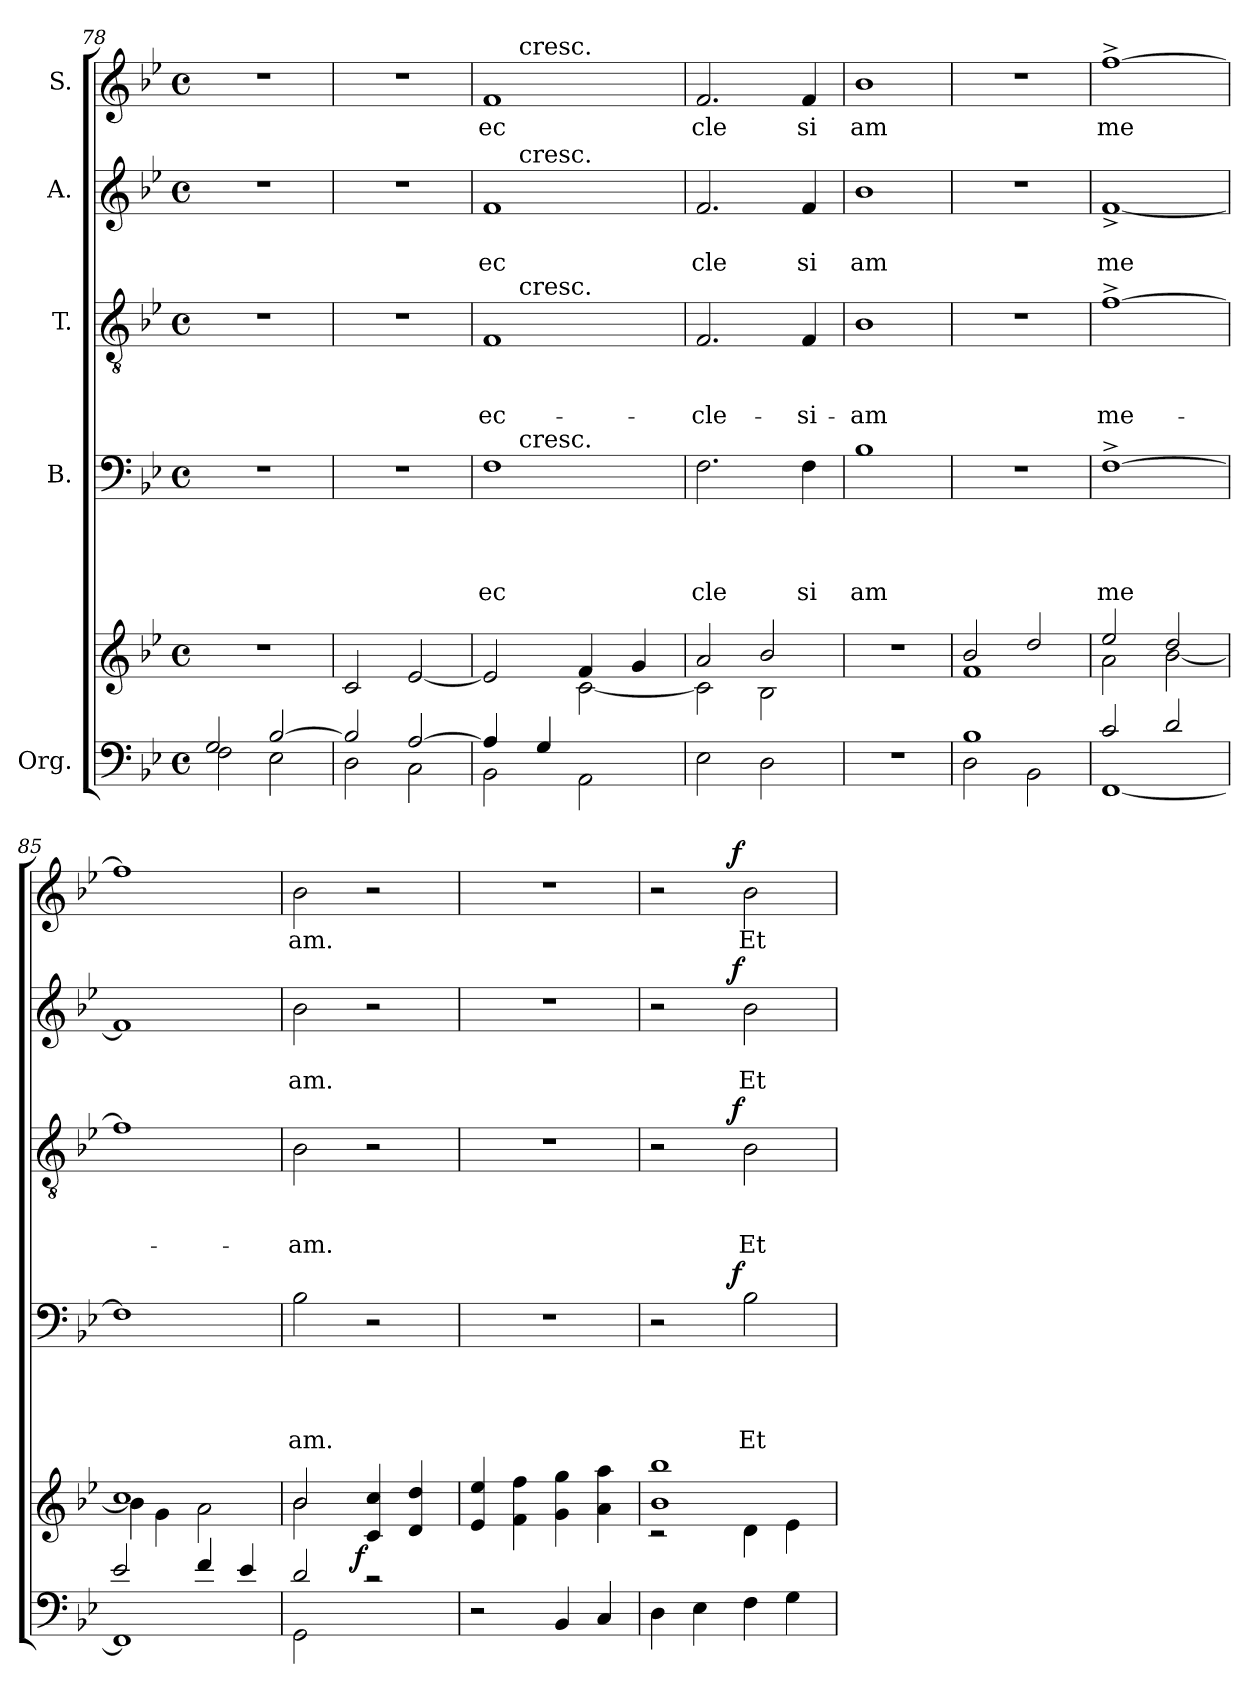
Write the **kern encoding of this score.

**kern	**kern	**dynam	**kern	**text	**text	**text	**text	**dynam	**kern	**text	**text	**text	**dynam	**kern	**text	**text	**dynam	**kern	**text	**dynam
*part5	*part5	*part5	*part4	*part4	*part4	*part4	*part4	*part4	*part3	*part3	*part3	*part3	*part3	*part2	*part2	*part2	*part2	*part1	*part1	*part1
*staff6	*staff5	*staff5/6	*staff4	*staff4	*staff4	*staff4	*staff4	*staff4	*staff3	*staff3	*staff3	*staff3	*staff3	*staff2	*staff2	*staff2	*staff2	*staff1	*staff1	*staff1
*I"Org.	*	*	*I"B.	*	*	*	*	*	*I"T.	*	*	*	*	*I"A.	*	*	*	*I"S.	*	*
*clefF4	*clefG2	*	*clefF4	*	*	*	*	*	*clefGv2	*	*	*	*	*clefG2	*	*	*	*clefG2	*	*
*k[b-e-]	*k[b-e-]	*	*k[b-e-]	*	*	*	*	*	*k[b-e-]	*	*	*	*	*k[b-e-]	*	*	*	*k[b-e-]	*	*
*B-:	*B-:	*	*B-:	*	*	*	*	*	*B-:	*	*	*	*	*B-:	*	*	*	*B-:	*	*
*M4/4	*M4/4	*	*M4/4	*	*	*	*	*	*M4/4	*	*	*	*	*M4/4	*	*	*	*M4/4	*	*
*met(c)	*met(c)	*	*met(c)	*	*	*	*	*	*met(c)	*	*	*	*	*met(c)	*	*	*	*met(c)	*	*
=78	=78	=78	=78	=78	=78	=78	=78	=78	=78	=78	=78	=78	=78	=78	=78	=78	=78	=78	=78	=78
*^	*	*	*	*	*	*	*	*	*	*	*	*	*	*	*	*	*	*	*	*
2G/	2F\	1r	.	1r	.	.	.	.	.	1r	.	.	.	.	1r	.	.	.	1r	.	.
[>2B-/	2E-\	.	.	.	.	.	.	.	.	.	.	.	.	.	.	.	.	.	.	.	.
=79	=79	=79	=79	=79	=79	=79	=79	=79	=79	=79	=79	=79	=79	=79	=79	=79	=79	=79	=79	=79	=79
2B-/]	2D\	2c/	.	1r	.	.	.	.	.	1r	.	.	.	.	1r	.	.	.	1r	.	.
[>2A/	2C\	[>2e-/	.	.	.	.	.	.	.	.	.	.	.	.	.	.	.	.	.	.	.
!!LO:PB:g=z
=80	=80	=80	=80	=80	=80	=80	=80	=80	=80	=80	=80	=80	=80	=80	=80	=80	=80	=80	=80	=80	=80
*	*	*^	*	*	*	*	*	*	*	*	*	*	*	*	*	*	*	*	*	*	*
!	!	!	!	!	!	!	!	!	!LO:LY:b	!	!	!	!	!LO:LY:b	!	!	!	!LO:LY:b	!	!	!LO:LY:b	!
*	*	*	*	*	*^	*	*	*	*	*	*^	*	*	*	*	*^	*	*	*	*^	*	*
4A/]	2BB-\	2e-/]	2ryy	.	1F	8.ryy	.	.	.	ec	.	1F	8.ryy	.	.	ec-	.	1f	8.ryy	.	ec	.	1f	8.ryy	ec	.
!	!	!	!	!	!	!	!	!	!	!	!	!	!	!	!	!	!	!	!	!	!	!	!	!LO:TX:a:t=cresc.	!	!
!	!	!	!	!	!	!	!	!	!	!	!	!	!	!	!	!	!	!	!LO:TX:a:t=cresc.	!	!	!	!	!	!	!
!	!	!	!	!	!	!	!	!	!	!	!	!	!LO:TX:a:t=cresc.	!	!	!	!	!	!	!	!	!	!	!	!	!
!	!	!	!	!	!	!LO:TX:a:t=cresc.	!	!	!	!	!	!	!	!	!	!	!	!	!	!	!	!	!	!	!	!
.	.	.	.	.	.	2ryy	.	.	.	.	.	.	2ryy	.	.	.	.	.	2ryy	.	.	.	.	2ryy	.	.
4G/	.	.	.	.	.	.	.	.	.	.	.	.	.	.	.	.	.	.	.	.	.	.	.	.	.	.
2ryy	2AA\	4f/	[<2c\	.	.	.	.	.	.	.	.	.	.	.	.	.	.	.	.	.	.	.	.	.	.	.
.	.	.	.	.	.	4ryy	.	.	.	.	.	.	4ryy	.	.	.	.	.	4ryy	.	.	.	.	4ryy	.	.
.	.	4g/	.	.	.	.	.	.	.	.	.	.	.	.	.	.	.	.	.	.	.	.	.	.	.	.
.	.	.	.	.	.	16ryy	.	.	.	.	.	.	16ryy	.	.	.	.	.	16ryy	.	.	.	.	16ryy	.	.
=81	=81	=81	=81	=81	=81	=81	=81	=81	=81	=81	=81	=81	=81	=81	=81	=81	=81	=81	=81	=81	=81	=81	=81	=81	=81	=81
!	!	!	!	!	!	!	!	!	!	!LO:LY:b	!	!	!	!	!	!LO:LY:b	!	!	!	!	!LO:LY:b	!	!	!	!LO:LY:b	!
*	*	*	*	*	*v	*v	*	*	*	*	*	*	*	*	*	*	*	*v	*v	*	*	*	*v	*v	*	*
*v	*v	*	*	*	*	*	*	*	*	*	*v	*v	*	*	*	*	*	*	*	*	*	*	*
2E-\	2a/	2c\]	.	2.F\	.	.	.	cle	.	2.F/	.	.	-cle-	.	2.f/	.	cle	.	2.f/	cle	.
2D\	2b-/	2B-\	.	.	.	.	.	.	.	.	.	.	.	.	.	.	.	.	.	.	.
!	!	!	!	!	!	!	!	!LO:LY:b	!	!	!	!	!LO:LY:b	!	!	!	!LO:LY:b	!	!	!LO:LY:b	!
.	.	.	.	4F\	.	.	.	si	.	4F/	.	.	-si-	.	4f/	.	si	.	4f/	si	.
*	*v	*v	*	*	*	*	*	*	*	*	*	*	*	*	*	*	*	*	*	*	*
=82	=82	=82	=82	=82	=82	=82	=82	=82	=82	=82	=82	=82	=82	=82	=82	=82	=82	=82	=82	=82
!	!	!	!	!	!	!	!LO:LY:b	!	!	!	!	!LO:LY:b	!	!	!	!LO:LY:b	!	!	!LO:LY:b	!
1r	1r	.	1B-	.	.	.	am	.	1B-	.	.	-am	.	1b-	.	am	.	1b-	am	.
=83	=83	=83	=83	=83	=83	=83	=83	=83	=83	=83	=83	=83	=83	=83	=83	=83	=83	=83	=83	=83
*^	*^	*	*	*	*	*	*	*	*	*	*	*	*	*	*	*	*	*	*	*
1B-	2D\	2b-/	1f	.	1r	.	.	.	.	.	1r	.	.	.	.	1r	.	.	.	1r	.	.
.	2BB-\	2dd/	.	.	.	.	.	.	.	.	.	.	.	.	.	.	.	.	.	.	.	.
=84	=84	=84	=84	=84	=84	=84	=84	=84	=84	=84	=84	=84	=84	=84	=84	=84	=84	=84	=84	=84	=84	=84
!	!	!	!	!	!	!	!	!	!LO:LY:b	!	!	!	!	!LO:LY:b	!	!	!	!LO:LY:b	!	!	!LO:LY:b	!
2c/	[<1FF	2ee-/	2a\	.	[>1F^>	.	.	.	me	.	[>1f^>	.	.	me-	.	[<1f^<	.	me	.	[>1ff^>	me	.
2d/	.	2dd/	[<2b-\	.	.	.	.	.	.	.	.	.	.	.	.	.	.	.	.	.	.	.
=85	=85	=85	=85	=85	=85	=85	=85	=85	=85	=85	=85	=85	=85	=85	=85	=85	=85	=85	=85	=85	=85	=85
2e-/	1FF]	1cc	4b-\]	.	1F]	.	.	.	.	.	1f]	.	.	.	.	1f]	.	.	.	1ff]	.	.
.	.	.	4g\	.	.	.	.	.	.	.	.	.	.	.	.	.	.	.	.	.	.	.
4f/	.	.	2a\	.	.	.	.	.	.	.	.	.	.	.	.	.	.	.	.	.	.	.
4e-/	.	.	.	.	.	.	.	.	.	.	.	.	.	.	.	.	.	.	.	.	.	.
=86	=86	=86	=86	=86	=86	=86	=86	=86	=86	=86	=86	=86	=86	=86	=86	=86	=86	=86	=86	=86	=86	=86
!	!	!	!	!	!	!	!	!	!LO:LY:b	!	!	!	!	!LO:LY:b	!	!	!	!LO:LY:b	!	!	!LO:LY:b	!
*	*	*	*^	*	*	*	*	*	*	*	*	*	*	*	*	*	*	*	*	*	*	*
2d/	2GG\	2b-/	2b-\	4...ryy	.	2B-\	.	.	.	am.	.	2B-\	.	.	-am.	.	2b-\	.	am.	.	2b-\	am.	.
!	!	!	!	!	!LO:DY:b	!	!	!	!	!	!	!	!	!	!	!	!	!	!	!	!	!	!
.	.	.	.	2ryy	f	.	.	.	.	.	.	.	.	.	.	.	.	.	.	.	.	.	.
2rc	2ryy	4c/ 4cc/	2ryy	.	.	2r	.	.	.	.	.	2r	.	.	.	.	2r	.	.	.	2r	.	.
.	.	4d/ 4dd/	.	.	.	.	.	.	.	.	.	.	.	.	.	.	.	.	.	.	.	.	.
.	.	.	.	32ryy	.	.	.	.	.	.	.	.	.	.	.	.	.	.	.	.	.	.	.
*v	*v	*	*	*	*	*	*	*	*	*	*	*	*	*	*	*	*	*	*	*	*	*	*
*	*v	*v	*v	*	*	*	*	*	*	*	*	*	*	*	*	*	*	*	*	*	*	*
=87	=87	=87	=87	=87	=87	=87	=87	=87	=87	=87	=87	=87	=87	=87	=87	=87	=87	=87	=87	=87
2r	4e-/ 4ee-/	.	1r	.	.	.	.	.	1r	.	.	.	.	1r	.	.	.	1r	.	.
.	4f\ 4ff\	.	.	.	.	.	.	.	.	.	.	.	.	.	.	.	.	.	.	.
4BB-/	4g\ 4gg\	.	.	.	.	.	.	.	.	.	.	.	.	.	.	.	.	.	.	.
4C/	4a\ 4aa\	.	.	.	.	.	.	.	.	.	.	.	.	.	.	.	.	.	.	.
=88	=88	=88	=88	=88	=88	=88	=88	=88	=88	=88	=88	=88	=88	=88	=88	=88	=88	=88	=88	=88
*	*^	*	*^	*	*	*	*	*	*^	*	*	*	*	*^	*	*	*	*^	*	*
4D\	1b- 1bb-	2rc	.	2r	4...ryy	.	.	.	.	.	2r	4...ryy	.	.	.	.	2r	4...ryy	.	.	.	2r	4...ryy	.	.
4E-\	.	.	.	.	.	.	.	.	.	.	.	.	.	.	.	.	.	.	.	.	.	.	.	.	.
!	!	!	!	!	!	!	!	!	!	!LO:DY:a	!	!	!	!	!	!LO:DY:a	!	!	!	!	!LO:DY:a	!	!	!	!LO:DY:a
.	.	.	.	.	2ryy	.	.	.	.	f	.	2ryy	.	.	.	f	.	2ryy	.	.	f	.	2ryy	.	f
!	!	!	!	!	!	!	!	!	!LO:LY:b	!	!	!	!	!	!LO:LY:b	!	!	!	!	!LO:LY:b	!	!	!	!LO:LY:b	!
4F\	.	4d\	.	2B-\	.	.	.	.	Et	.	2B-\	.	.	.	Et	.	2b-\	.	.	Et	.	2b-\	.	Et	.
4G\	.	4e-\	.	.	.	.	.	.	.	.	.	.	.	.	.	.	.	.	.	.	.	.	.	.	.
.	.	.	.	.	32ryy	.	.	.	.	.	.	32ryy	.	.	.	.	.	32ryy	.	.	.	.	32ryy	.	.
*	*v	*v	*	*	*	*	*	*	*	*	*v	*v	*	*	*	*	*v	*v	*	*	*	*v	*v	*	*
*	*	*	*v	*v	*	*	*	*	*	*	*	*	*	*	*	*	*	*	*	*	*
=	=	=	=	=	=	=	=	=	=	=	=	=	=	=	=	=	=	=	=	=
*-	*-	*-	*-	*-	*-	*-	*-	*-	*-	*-	*-	*-	*-	*-	*-	*-	*-	*-	*-	*-
